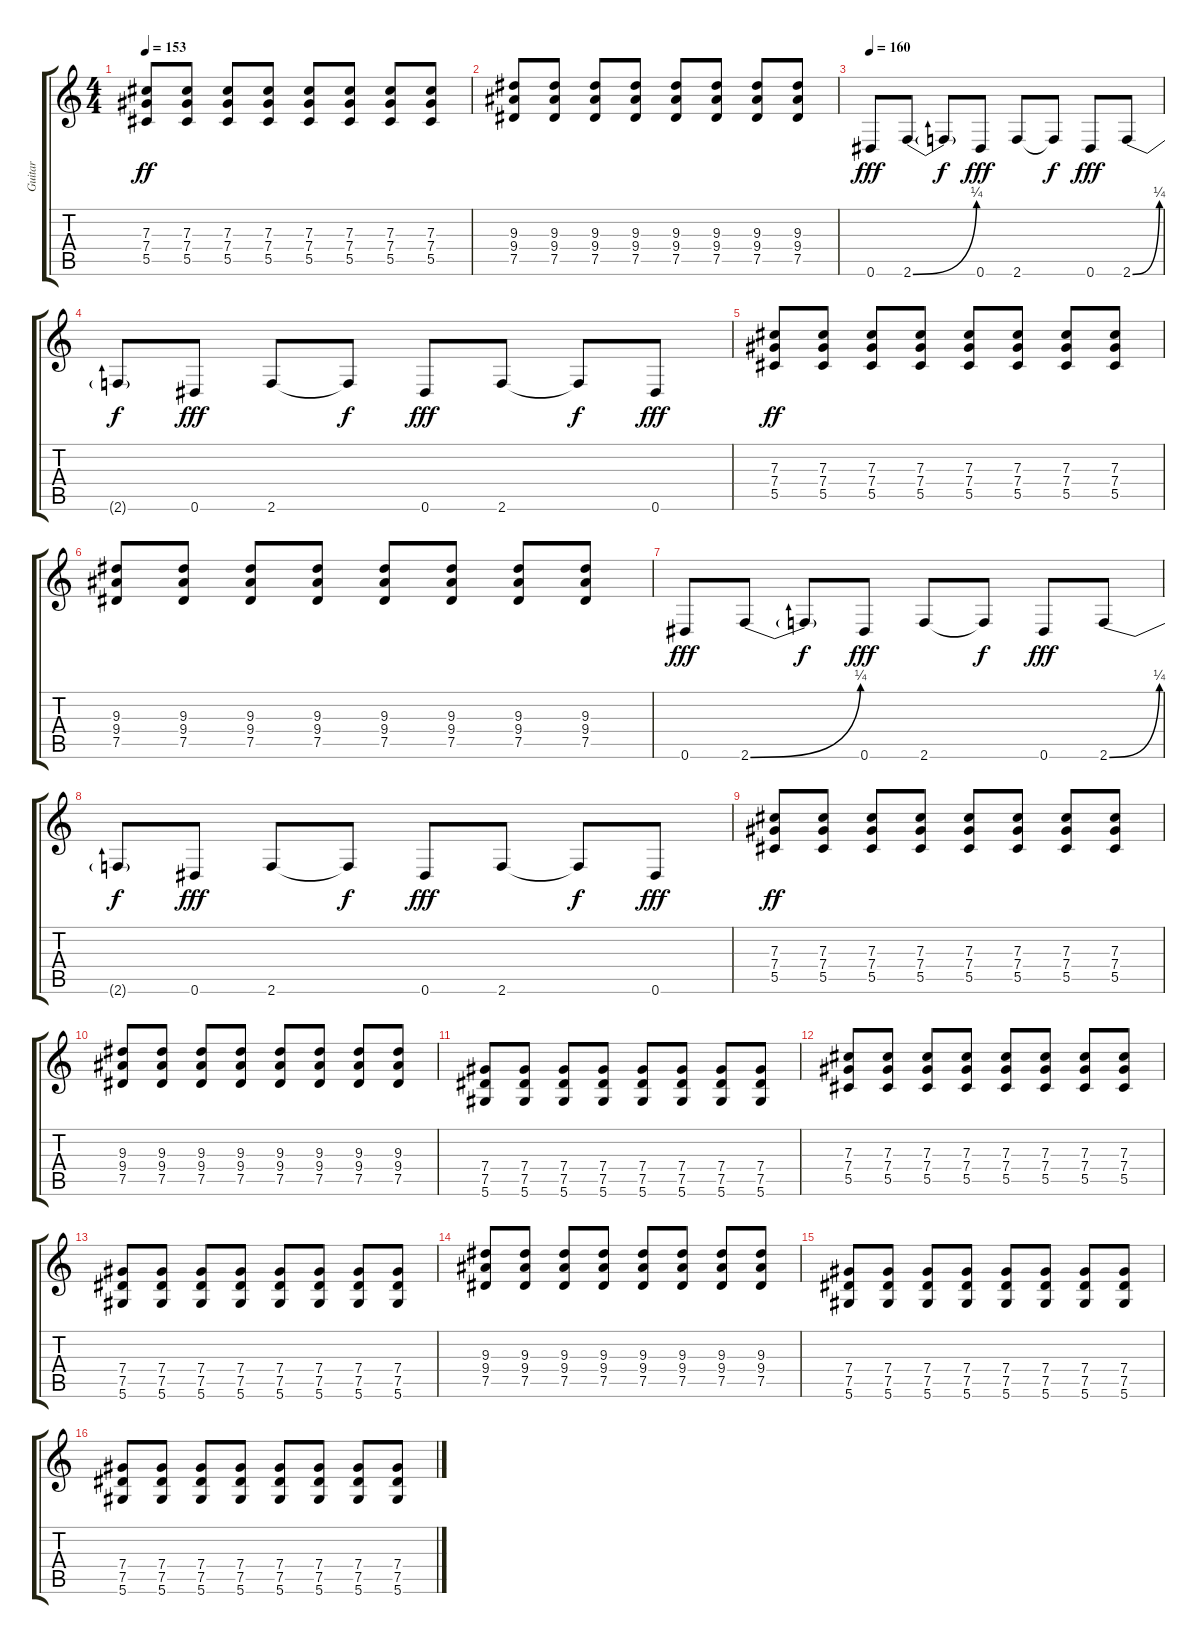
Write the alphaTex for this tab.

\track ("Guitar" "Guitar") {instrument overdrivenguitar}
\staff {score tabs}
\tuning (Eb4 Bb3 Gb3 Db3 Ab2 Eb2) {hide}
\ts (4 4)
\tempo 153
\clef g2
\ks c
(7.3 7.4 5.5).8{dy ff} (7.3 7.4 5.5).8 (7.3 7.4 5.5).8 (7.3 7.4 5.5).8 (7.3 7.4 5.5).8 (7.3 7.4 5.5).8 (7.3 7.4 5.5).8 (7.3 7.4 5.5).8 |
(9.3 9.4 7.5).8 (9.3 9.4 7.5).8 (9.3 9.4 7.5).8 (9.3 9.4 7.5).8 (9.3 9.4 7.5).8 (9.3 9.4 7.5).8 (9.3 9.4 7.5).8 (9.3 9.4 7.5).8 |
\tempo 160
0.6.8{dy fff} 2.6{be (bend 0 0 60 1)}.8 2.6{t}.8{dy f} 0.6.8{dy fff} 2.6.8 2.6{t}.8{dy f} 0.6.8{dy fff} 2.6{be (bend 0 0 60 1)}.8 |
2.6{t}.8{dy f} 0.6.8{dy fff} 2.6.8 2.6{t}.8{dy f} 0.6.8{dy fff} 2.6.8 2.6{t}.8{dy f} 0.6.8{dy fff} |
(7.3 7.4 5.5).8{dy ff} (7.3 7.4 5.5).8 (7.3 7.4 5.5).8 (7.3 7.4 5.5).8 (7.3 7.4 5.5).8 (7.3 7.4 5.5).8 (7.3 7.4 5.5).8 (7.3 7.4 5.5).8 |
(9.3 9.4 7.5).8 (9.3 9.4 7.5).8 (9.3 9.4 7.5).8 (9.3 9.4 7.5).8 (9.3 9.4 7.5).8 (9.3 9.4 7.5).8 (9.3 9.4 7.5).8 (9.3 9.4 7.5).8 |
0.6.8{dy fff} 2.6{be (bend 0 0 60 1)}.8 2.6{t}.8{dy f} 0.6.8{dy fff} 2.6.8 2.6{t}.8{dy f} 0.6.8{dy fff} 2.6{be (bend 0 0 60 1)}.8 |
2.6{t}.8{dy f} 0.6.8{dy fff} 2.6.8 2.6{t}.8{dy f} 0.6.8{dy fff} 2.6.8 2.6{t}.8{dy f} 0.6.8{dy fff} |
(7.3 7.4 5.5).8{dy ff} (7.3 7.4 5.5).8 (7.3 7.4 5.5).8 (7.3 7.4 5.5).8 (7.3 7.4 5.5).8 (7.3 7.4 5.5).8 (7.3 7.4 5.5).8 (7.3 7.4 5.5).8 |
(9.3 9.4 7.5).8 (9.3 9.4 7.5).8 (9.3 9.4 7.5).8 (9.3 9.4 7.5).8 (9.3 9.4 7.5).8 (9.3 9.4 7.5).8 (9.3 9.4 7.5).8 (9.3 9.4 7.5).8 |
(7.4 7.5 5.6).8 (7.4 7.5 5.6).8 (7.4 7.5 5.6).8 (7.4 7.5 5.6).8 (7.4 7.5 5.6).8 (7.4 7.5 5.6).8 (7.4 7.5 5.6).8 (7.4 7.5 5.6).8 |
(7.3 7.4 5.5).8 (7.3 7.4 5.5).8 (7.3 7.4 5.5).8 (7.3 7.4 5.5).8 (7.3 7.4 5.5).8 (7.3 7.4 5.5).8 (7.3 7.4 5.5).8 (7.3 7.4 5.5).8 |
(7.4 7.5 5.6).8 (7.4 7.5 5.6).8 (7.4 7.5 5.6).8 (7.4 7.5 5.6).8 (7.4 7.5 5.6).8 (7.4 7.5 5.6).8 (7.4 7.5 5.6).8 (7.4 7.5 5.6).8 |
(9.3 9.4 7.5).8 (9.3 9.4 7.5).8 (9.3 9.4 7.5).8 (9.3 9.4 7.5).8 (9.3 9.4 7.5).8 (9.3 9.4 7.5).8 (9.3 9.4 7.5).8 (9.3 9.4 7.5).8 |
(7.4 7.5 5.6).8 (7.4 7.5 5.6).8 (7.4 7.5 5.6).8 (7.4 7.5 5.6).8 (7.4 7.5 5.6).8 (7.4 7.5 5.6).8 (7.4 7.5 5.6).8 (7.4 7.5 5.6).8 |
(7.4 7.5 5.6).8 (7.4 7.5 5.6).8 (7.4 7.5 5.6).8 (7.4 7.5 5.6).8 (7.4 7.5 5.6).8 (7.4 7.5 5.6).8 (7.4 7.5 5.6).8 (7.4 7.5 5.6).8
